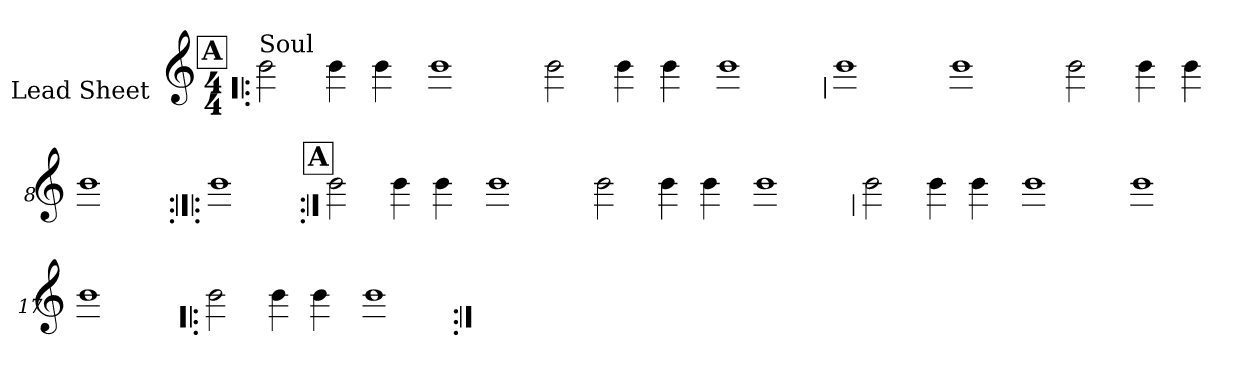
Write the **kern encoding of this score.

**kern
*part1
*staff1
*I"Lead Sheet
*stria0
*clefG2
*k[]
*a:
*M4/4
*MM75
!!LO:REH:place=s1:a:t=A
=1!|:
!LO:TX:a:t=Soul
2b
4b
4b
=2-
1b
=3-
2b
4b
4b
=4-
1b
!!LO:LB:g=z
=5
1b
=6-
1b
=7-
2b
4b
4b
=8-
1b
!!LO:LB:g=z
=9:|!|:
1b
!!LO:LB:g=z
!!LO:REH:place=s1:a:t=A
=10:|!
2b
4b
4b
=11-
1b
=12-
2b
4b
4b
=13-
1b
!!LO:LB:g=z
=14
2b
4b
4b
=15-
1b
=16-
1b
=17-
1b
!!LO:LB:g=z
=18!|:
2b
4b
4b
=19-
1b
=:|!
*-
